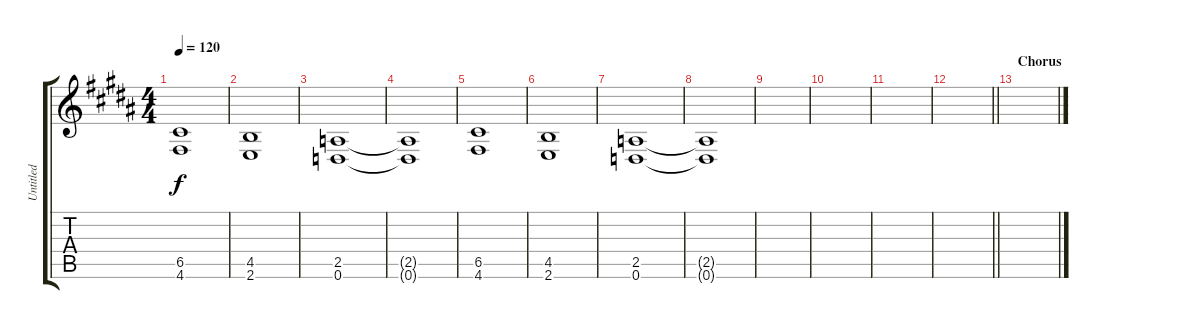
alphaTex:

\track ("Untitled" "Untitled") {instrument overdrivenguitar}
\staff {score tabs}
\tuning (D4 A3 F3 C3 G2 D2) {hide}
\ts (4 4)
\tempo 120
\clef g2
\ks b
(6.5 4.6).1{dy f instrument overdrivenguitar} |
(4.5 2.6).1 |
(2.5 0.6).1 |
(2.5{t} 0.6{t}).1 |
(6.5 4.6).1 |
(4.5 2.6).1 |
(2.5 0.6).1 |
(2.5{t} 0.6{t}).1 |
|
|
|
\barLineRight lightlight
|
\section ("" "Chorus")
